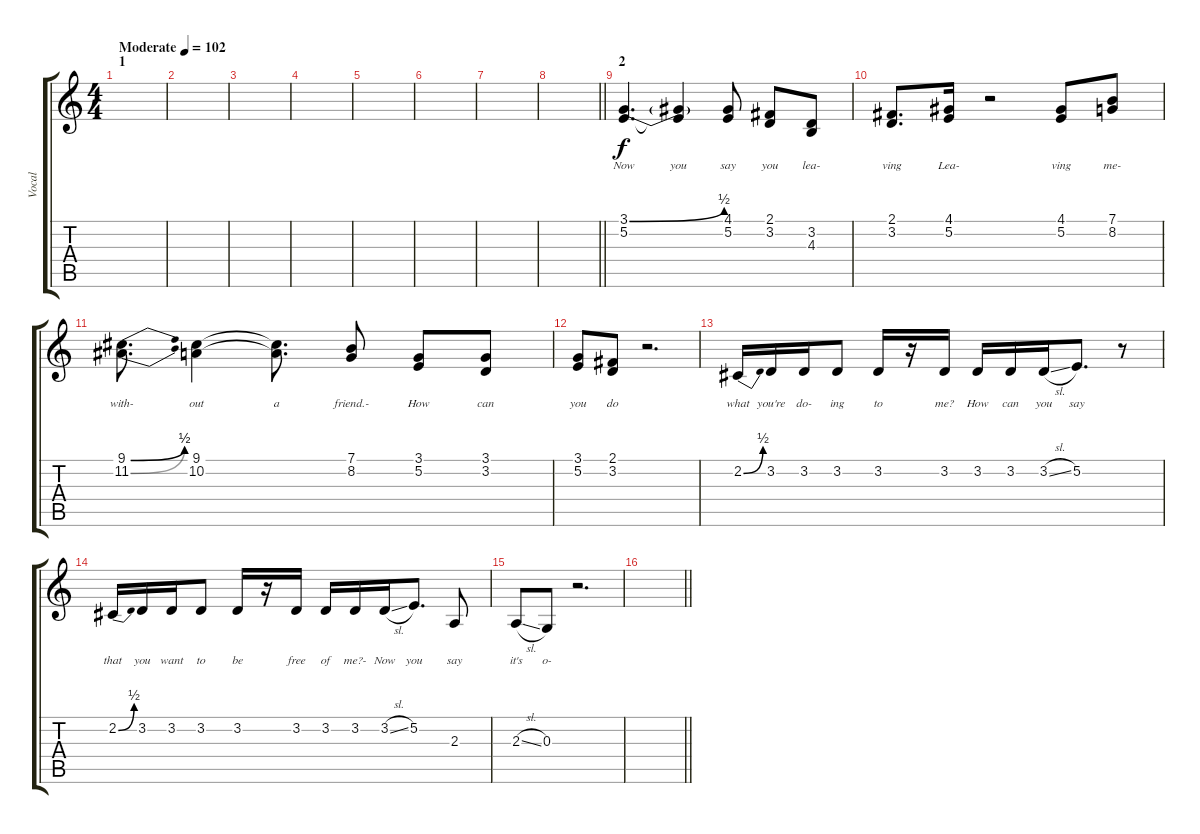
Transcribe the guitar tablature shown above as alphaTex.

\track ("Vocal" "Vocal") {instrument tenorsax}
\staff {score tabs}
\tuning (E4 B3 G3 D3 A2 E2) {hide}
\ts (4 4)
\section ("" "1")
\tempo (102 "Moderate")
\clef g2
\ks c
|
|
|
|
|
|
|
\barLineRight lightlight
|
\section ("" "2")
(3.1{be (bend 0 0 60 2)} 5.2).4{d lyrics (0 "Now") lyrics (1 "") lyrics (2 "") lyrics (3 "") lyrics (4 "")} (3.1{t} 5.2{t}).4{lyrics (0 "you") lyrics (1 "") lyrics (2 "") lyrics (3 "") lyrics (4 "")} (4.1 5.2).8{lyrics (0 "say") lyrics (1 "") lyrics (2 "") lyrics (3 "") lyrics (4 "")} (2.1 3.2).8{lyrics (0 "you") lyrics (1 "") lyrics (2 "") lyrics (3 "") lyrics (4 "")} (3.2 4.3).8{lyrics (0 "lea-") lyrics (1 "") lyrics (2 "") lyrics (3 "") lyrics (4 "")} |
(2.1 3.2).8{d lyrics (0 "ving") lyrics (1 "") lyrics (2 "") lyrics (3 "") lyrics (4 "")} (4.1 5.2).16{lyrics (0 "Lea-") lyrics (1 "") lyrics (2 "") lyrics (3 "") lyrics (4 "")} r.2 (4.1 5.2).8{lyrics (0 "ving") lyrics (1 "") lyrics (2 "") lyrics (3 "") lyrics (4 "")} (7.1 8.2).8{lyrics (0 "me-") lyrics (1 "") lyrics (2 "") lyrics (3 "") lyrics (4 "")} |
(9.1{be (bend 0 0 60 2)} 11.2{be (bend 0 0 60 2)}).8{d lyrics (0 "with-") lyrics (1 "") lyrics (2 "") lyrics (3 "") lyrics (4 "")} (9.1 10.2).4{lyrics (0 "out") lyrics (1 "") lyrics (2 "") lyrics (3 "") lyrics (4 "")} (9.1{t} 10.2{t}).8{d lyrics (0 "a") lyrics (1 "") lyrics (2 "") lyrics (3 "") lyrics (4 "")} (7.1 8.2).8{lyrics (0 "friend.-") lyrics (1 "") lyrics (2 "") lyrics (3 "") lyrics (4 "")} (3.1 5.2).8{lyrics (0 "How") lyrics (1 "") lyrics (2 "") lyrics (3 "") lyrics (4 "")} (3.1 3.2).8{lyrics (0 "can") lyrics (1 "") lyrics (2 "") lyrics (3 "") lyrics (4 "")} |
(3.1 5.2).8{lyrics (0 "you") lyrics (1 "") lyrics (2 "") lyrics (3 "") lyrics (4 "")} (2.1 3.2).8{lyrics (0 "do") lyrics (1 "") lyrics (2 "") lyrics (3 "") lyrics (4 "")} r.2{d} |
2.2{be (bend 0 0 60 2)}.16{lyrics (0 "what") lyrics (1 "") lyrics (2 "") lyrics (3 "") lyrics (4 "")} 3.2.16{lyrics (0 "you're") lyrics (1 "") lyrics (2 "") lyrics (3 "") lyrics (4 "")} 3.2.16{lyrics (0 "do-") lyrics (1 "") lyrics (2 "") lyrics (3 "") lyrics (4 "")} 3.2.8{lyrics (0 "ing") lyrics (1 "") lyrics (2 "") lyrics (3 "") lyrics (4 "")} 3.2.16{lyrics (0 "to") lyrics (1 "") lyrics (2 "") lyrics (3 "") lyrics (4 "")} r.16 3.2.16{lyrics (0 "me?") lyrics (1 "") lyrics (2 "") lyrics (3 "") lyrics (4 "")} 3.2.16{lyrics (0 "How") lyrics (1 "") lyrics (2 "") lyrics (3 "") lyrics (4 "")} 3.2.16{lyrics (0 "can") lyrics (1 "") lyrics (2 "") lyrics (3 "") lyrics (4 "")} 3.2{sl}.16{lyrics (0 "you") lyrics (1 "") lyrics (2 "") lyrics (3 "") lyrics (4 "")} 5.2.8{d lyrics (0 "say") lyrics (1 "") lyrics (2 "") lyrics (3 "") lyrics (4 "")} r.8 |
2.2{be (bend 0 0 60 2)}.16{lyrics (0 "that") lyrics (1 "") lyrics (2 "") lyrics (3 "") lyrics (4 "")} 3.2.16{lyrics (0 "you") lyrics (1 "") lyrics (2 "") lyrics (3 "") lyrics (4 "")} 3.2.16{lyrics (0 "want") lyrics (1 "") lyrics (2 "") lyrics (3 "") lyrics (4 "")} 3.2.8{lyrics (0 "to") lyrics (1 "") lyrics (2 "") lyrics (3 "") lyrics (4 "")} 3.2.16{lyrics (0 "be") lyrics (1 "") lyrics (2 "") lyrics (3 "") lyrics (4 "")} r.16 3.2.16{lyrics (0 "free") lyrics (1 "") lyrics (2 "") lyrics (3 "") lyrics (4 "")} 3.2.16{lyrics (0 "of") lyrics (1 "") lyrics (2 "") lyrics (3 "") lyrics (4 "")} 3.2.16{lyrics (0 "me?-") lyrics (1 "") lyrics (2 "") lyrics (3 "") lyrics (4 "")} 3.2{sl}.16{lyrics (0 "Now") lyrics (1 "") lyrics (2 "") lyrics (3 "") lyrics (4 "")} 5.2.8{d lyrics (0 "you") lyrics (1 "") lyrics (2 "") lyrics (3 "") lyrics (4 "")} 2.3.8{lyrics (0 "say") lyrics (1 "") lyrics (2 "") lyrics (3 "") lyrics (4 "")} |
2.3{sl}.8{lyrics (0 "it's") lyrics (1 "") lyrics (2 "") lyrics (3 "") lyrics (4 "")} 0.3.8{lyrics (0 "o-") lyrics (1 "") lyrics (2 "") lyrics (3 "") lyrics (4 "")} r.2{d} |
\barLineRight lightlight
